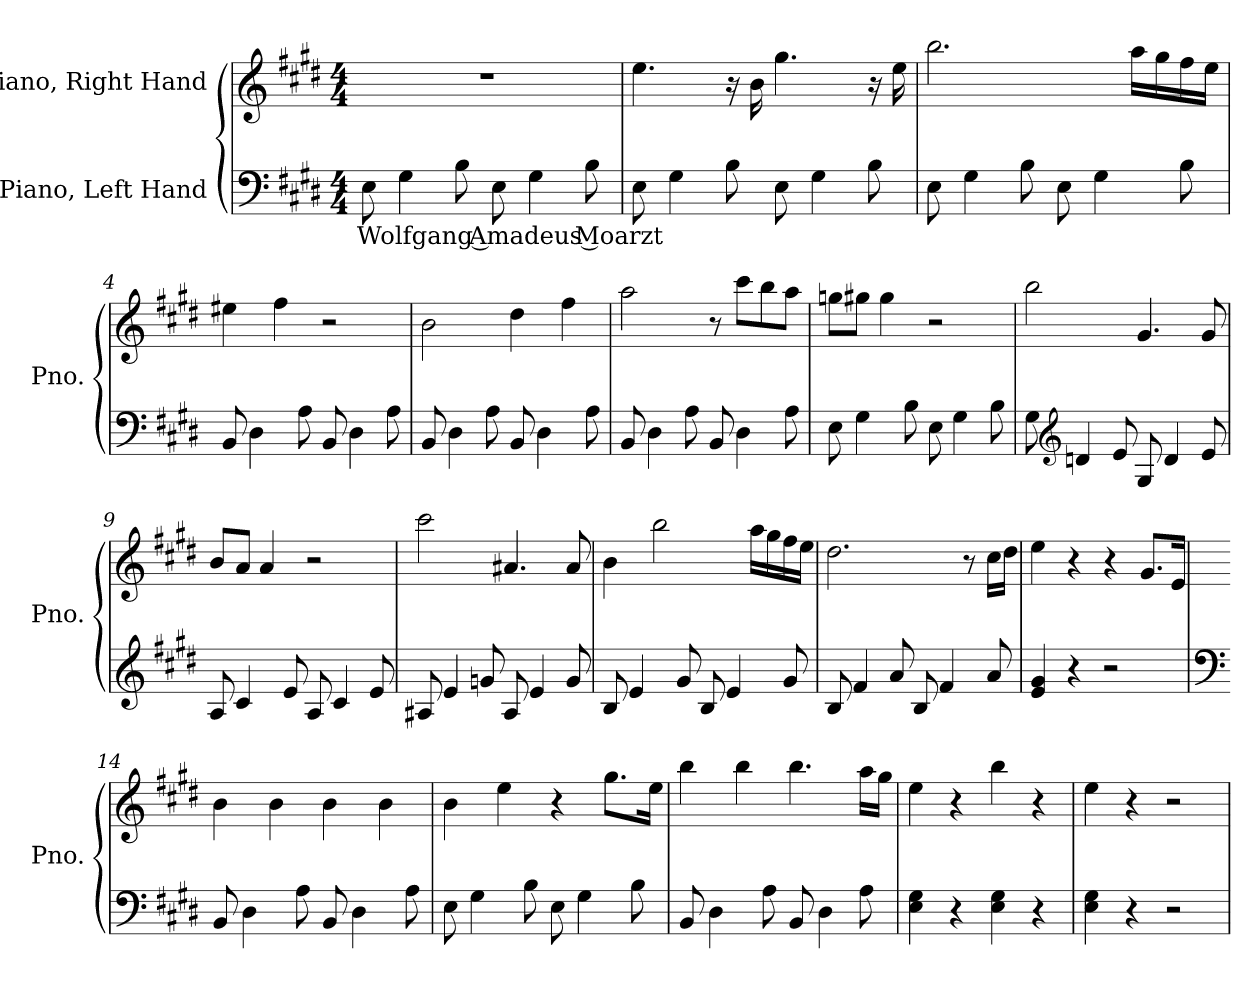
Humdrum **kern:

**kern	**text	**kern
*part2	*part2	*part1
*staff2	*staff2	*staff1
*I"Piano, Left Hand	*	*I"Piano, Right Hand
*I'Pno.	*	*I'Pno.
*clefF4	*	*clefG2
*k[f#c#g#d#]	*	*k[f#c#g#d#]
*M4/4	*	*M4/4
*MM90	*	*MM90
=1	=1	=1
!	!LO:LY:b	!
8E\	Wolfgang Amadeus Moarzt	1r
4G#\	.	.
8B\	.	.
8E\	.	.
4G#\	.	.
8B\	.	.
=2	=2	=2
8E\	.	4.ee\
4G#\	.	.
8B\	.	16r
.	.	16b\
8E\	.	4.gg#\
4G#\	.	.
8B\	.	16r
.	.	16ee\
!!LO:LB:g=z
=3	=3	=3
8E\	.	2.bb\
4G#\	.	.
8B\	.	.
8E\	.	.
4G#\	.	.
.	.	16aa\LL
.	.	16gg#\
8B\	.	16ff#\
.	.	16ee\JJ
=4	=4	=4
8BB/	.	4ee#X\
4D#\	.	.
.	.	4ff#\
8A\	.	.
8BB/	.	2r
4D#\	.	.
8A\	.	.
=5	=5	=5
8BB/	.	2b\
4D#\	.	.
8A\	.	.
8BB/	.	4dd#\
4D#\	.	.
.	.	4ff#\
8A\	.	.
=6	=6	=6
8BB/	.	2aa\
4D#\	.	.
8A\	.	.
8BB/	.	8r
4D#\	.	8ccc#\L
.	.	8bb\
8A\	.	8aa\J
=7	=7	=7
8E\	.	8ggn\L
4G#\	.	8gg#X\J
.	.	4gg#\
8B\	.	.
8E\	.	2r
4G#\	.	.
8B\	.	.
!!LO:LB:g=z
=8	=8	=8
8G#\	.	2bb\
*clefG2	*	*
4dn/	.	.
8e/	.	.
8G#/	.	4.g#/
4d/	.	.
8e/	.	8g#/
=9	=9	=9
8A/	.	8b/L
4c#/	.	8a/J
.	.	4a/
8e/	.	.
8A/	.	2r
4c#/	.	.
8e/	.	.
=10	=10	=10
8A#X/	.	2ccc#\
4e/	.	.
8gn/	.	.
8A#/	.	4.a#X/
4e/	.	.
8g/	.	8a#/
=11	=11	=11
8B/	.	4b\
4e/	.	.
.	.	2bb\
8g#/	.	.
8B/	.	.
4e/	.	.
.	.	16aa\LL
.	.	16gg#\
8g#/	.	16ff#\
.	.	16ee\JJ
!!LO:LB:g=z
=12	=12	=12
8B/	.	2.dd#\
4f#/	.	.
8a/	.	.
8B/	.	.
4f#/	.	.
.	.	8r
8a/	.	16cc#\LL
.	.	16dd#\JJ
=13	=13	=13
4e/ 4g#/	.	4ee\
4r	.	4r
2r	.	4r
.	.	8.g#/L
.	.	16e/Jk
=14	=14	=14
*clefF4	*	*
8BB/	.	4b\
4D#\	.	.
.	.	4b\
8A\	.	.
8BB/	.	4b\
4D#\	.	.
.	.	4b\
8A\	.	.
=15	=15	=15
8E\	.	4b\
4G#\	.	.
.	.	4ee\
8B\	.	.
8E\	.	4r
4G#\	.	.
.	.	8.gg#\L
8B\	.	.
.	.	16ee\Jk
=16	=16	=16
8BB/	.	4bb\
4D#\	.	.
.	.	4bb\
8A\	.	.
8BB/	.	4.bb\
4D#\	.	.
8A\	.	16aa\LL
.	.	16gg#\JJ
!!LO:LB:g=z
=17	=17	=17
4E\ 4G#\	.	4ee\
4r	.	4r
4E\ 4G#\	.	4bb\
4r	.	4r
=18	=18	=18
4E\ 4G#\	.	4ee\
4r	.	4r
2r	.	2r
=	=	=
*-	*-	*-
